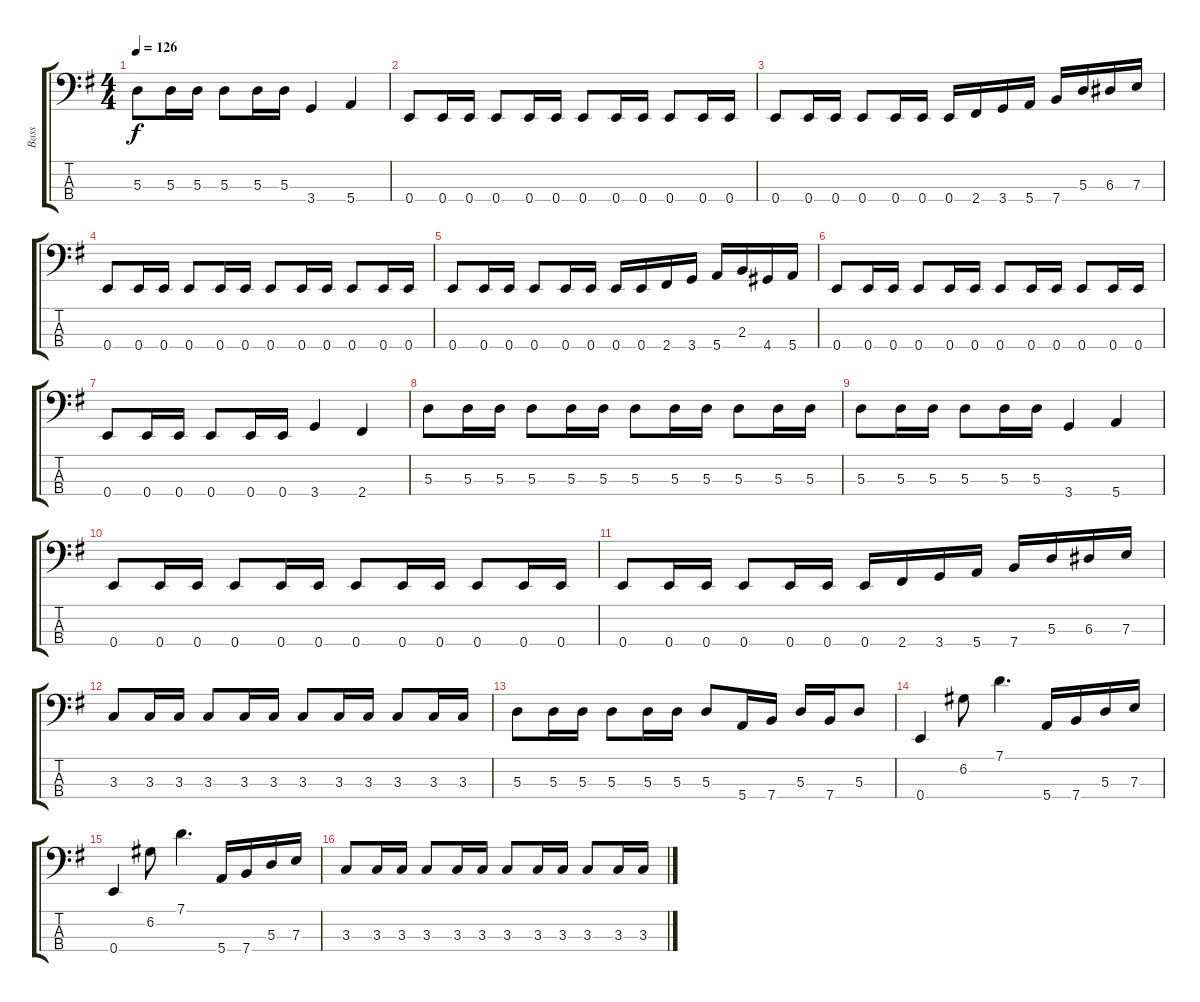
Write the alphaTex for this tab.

\track ("Bass" "Bass") {instrument electricbassfinger}
\staff {score tabs}
\tuning (G2 D2 A1 E1) {hide}
\ts (4 4)
\tempo 126
\clef f4
\ks g
5.3.8{dy f} 5.3.16 5.3.16 5.3.8 5.3.16 5.3.16 3.4.4 5.4.4 |
0.4.8 0.4.16 0.4.16 0.4.8 0.4.16 0.4.16 0.4.8 0.4.16 0.4.16 0.4.8 0.4.16 0.4.16 |
0.4.8 0.4.16 0.4.16 0.4.8 0.4.16 0.4.16 0.4.16 2.4.16 3.4.16 5.4.16 7.4.16 5.3.16 6.3.16 7.3.16 |
0.4.8 0.4.16 0.4.16 0.4.8 0.4.16 0.4.16 0.4.8 0.4.16 0.4.16 0.4.8 0.4.16 0.4.16 |
0.4.8 0.4.16 0.4.16 0.4.8 0.4.16 0.4.16 0.4.16 0.4.16 2.4.16 3.4.16 5.4.16 2.3.16 4.4.16 5.4.16 |
0.4.8 0.4.16 0.4.16 0.4.8 0.4.16 0.4.16 0.4.8 0.4.16 0.4.16 0.4.8 0.4.16 0.4.16 |
0.4.8 0.4.16 0.4.16 0.4.8 0.4.16 0.4.16 3.4.4 2.4.4 |
5.3.8 5.3.16 5.3.16 5.3.8 5.3.16 5.3.16 5.3.8 5.3.16 5.3.16 5.3.8 5.3.16 5.3.16 |
5.3.8 5.3.16 5.3.16 5.3.8 5.3.16 5.3.16 3.4.4 5.4.4 |
0.4.8 0.4.16 0.4.16 0.4.8 0.4.16 0.4.16 0.4.8 0.4.16 0.4.16 0.4.8 0.4.16 0.4.16 |
0.4.8 0.4.16 0.4.16 0.4.8 0.4.16 0.4.16 0.4.16 2.4.16 3.4.16 5.4.16 7.4.16 5.3.16 6.3.16 7.3.16 |
3.3.8 3.3.16 3.3.16 3.3.8 3.3.16 3.3.16 3.3.8 3.3.16 3.3.16 3.3.8 3.3.16 3.3.16 |
5.3.8 5.3.16 5.3.16 5.3.8 5.3.16 5.3.16 5.3.8 5.4.16 7.4.16 5.3.16 7.4.16 5.3.8 |
0.4.4 6.2.8 7.1.4{d} 5.4.16 7.4.16 5.3.16 7.3.16 |
0.4.4 6.2.8 7.1.4{d} 5.4.16 7.4.16 5.3.16 7.3.16 |
3.3.8 3.3.16 3.3.16 3.3.8 3.3.16 3.3.16 3.3.8 3.3.16 3.3.16 3.3.8 3.3.16 3.3.16
